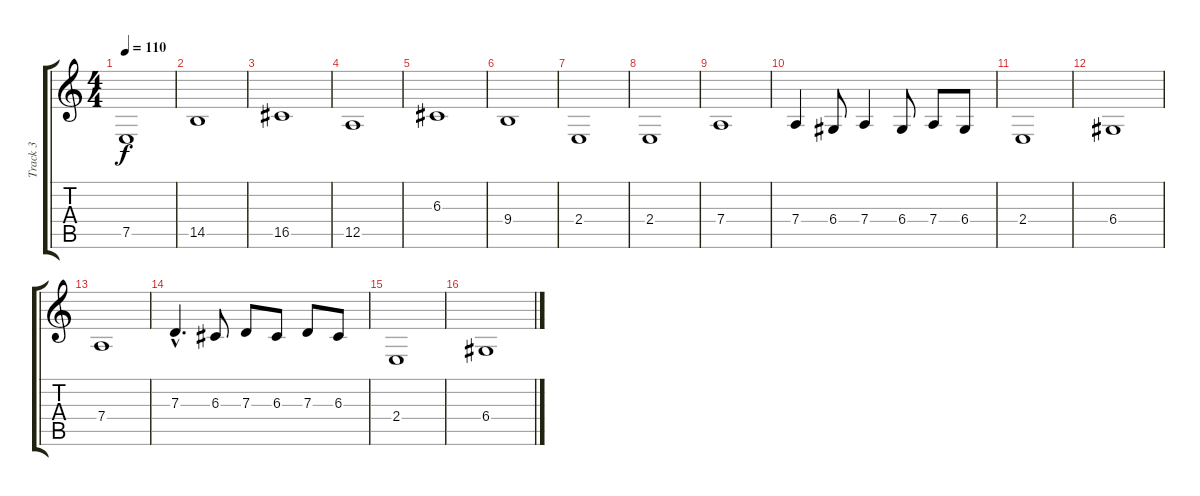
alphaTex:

\track ("Track 3" "Track 3") {instrument stringensemble1}
\staff {score tabs}
\tuning (E4 B3 G3 D3 A2 E2) {hide}
\ts (4 4)
\tempo 110
\clef g2
\ks c
7.5.1{dy f} |
14.5.1 |
16.5.1 |
12.5.1 |
6.3.1 |
9.4.1 |
2.4.1 |
2.4.1 |
7.4.1 |
7.4.4 6.4.8 7.4.4 6.4.8 7.4.8 6.4.8 |
2.4.1 |
6.4.1 |
7.4.1 |
7.3{hac}.4{d} 6.3.8 7.3.8 6.3.8 7.3.8 6.3.8 |
2.4.1 |
6.4.1
